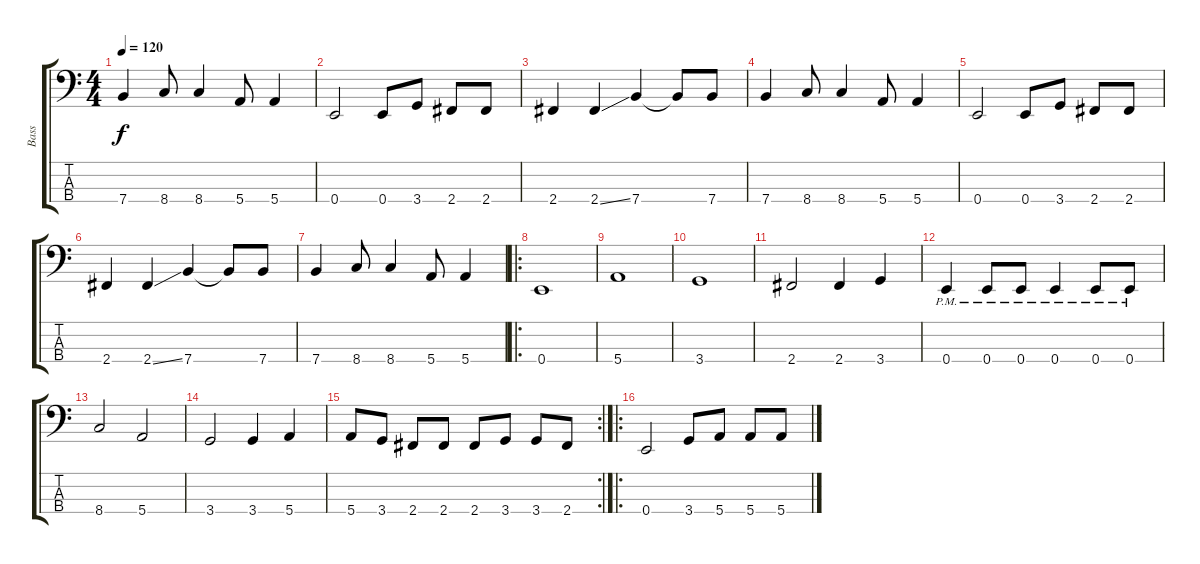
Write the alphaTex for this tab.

\track ("Bass" "Bass") {instrument electricbassfinger}
\staff {score tabs}
\tuning (G2 D2 A1 E1) {hide}
\ts (4 4)
\tempo 120
\clef f4
\ks c
7.4.4{dy f} 8.4.8 8.4.4 5.4.8 5.4.4 |
0.4.2 0.4.8 3.4.8 2.4.8 2.4.8 |
2.4.4 2.4{ss}.4 7.4.4 7.4{t}.8 7.4.8 |
7.4.4 8.4.8 8.4.4 5.4.8 5.4.4 |
0.4.2 0.4.8 3.4.8 2.4.8 2.4.8 |
2.4.4 2.4{ss}.4 7.4.4 7.4{t}.8 7.4.8 |
7.4.4 8.4.8 8.4.4 5.4.8 5.4.4 |
\ro
0.4.1 |
5.4.1 |
3.4.1 |
2.4.2 2.4.4 3.4.4 |
0.4{pm}.4 0.4{pm}.8 0.4{pm}.8 0.4{pm}.4 0.4{pm}.8 0.4{pm}.8 |
8.4.2 5.4.2 |
3.4.2 3.4.4 5.4.4 |
\rc 2
5.4.8 3.4.8 2.4.8 2.4.8 2.4.8 3.4.8 3.4.8 2.4.8 |
\ro
0.4.2 3.4.8 5.4.8 5.4.8 5.4.8
